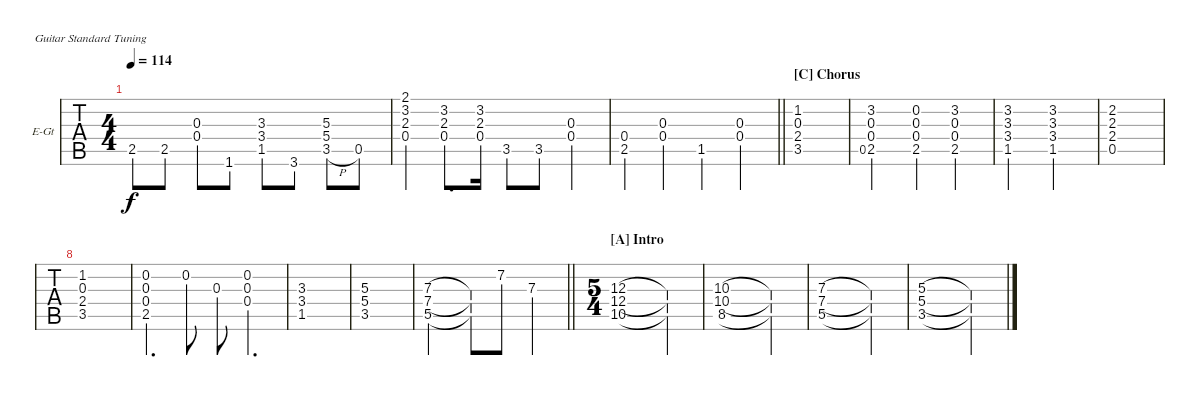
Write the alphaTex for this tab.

\bracketExtendMode nobrackets
\firstSystemTrackNameOrientation horizontal
\otherSystemsTrackNameOrientation horizontal
\defaultBarNumberDisplay FirstOfSystem
\track ("Rhythm" "E-Gt") {instrument overdrivenguitar}
\staff {tabs}
\tuning (E4 B3 G3 D3 A2 E2)
\ts (4 4)
\tempo 114
\clef g2
\ks c
2.5.8{dy f} 2.5.8 (0.3 0.4).8 1.6.8 (3.3 3.4 1.5).8 3.6.8 (5.3 5.4 3.5{h}).8 0.5.8 |
(2.1 3.2 2.3 0.4).4 (3.2 2.3 0.4).8{d} (3.2 2.3 0.4).16 3.5.8 3.5.8 (0.3 0.4).4 |
\barLineRight lightlight
(0.4 2.5).4 (0.3 0.4).4 1.5.4 (0.3 0.4).4 |
\section ("C" "Chorus")
(1.2 0.3 2.4 3.5).1 |
0.5.8{gr} (3.2 0.3 0.4 2.5).2 (0.2 0.3 0.4 2.5).4 (3.2 0.3 0.4 2.5).4 |
(3.2 3.3 3.4 1.5).2 (3.2 3.3 3.4 1.5).2 |
(2.2 2.3 2.4 0.5).1 |
(1.2 0.3 2.4 3.5).1 |
(0.2 0.3 0.4 2.5).4{d} 0.2.8 0.3.8 (0.2 0.3 0.4).4{d} |
(3.3 3.4 1.5).1 |
(5.3 5.4 3.5).1 |
\barLineRight lightlight
(7.3 7.4 5.5).2 (7.3{t} 7.4{t} 5.5{t}).8 7.2.8 7.3.4 |
\ts (5 4)
\section ("A" "Intro")
(12.3 12.4 10.5).1 (12.3{t} 12.4{t} 10.5{t}).4 |
(10.3 10.4 8.5).1 (10.3{t} 10.4{t} 8.5{t}).4 |
(7.3 7.4 5.5).1 (7.3{t} 7.4{t} 5.5{t}).4 |
(5.3 5.4 3.5).1 (5.3{t} 5.4{t} 3.5{t}).4
